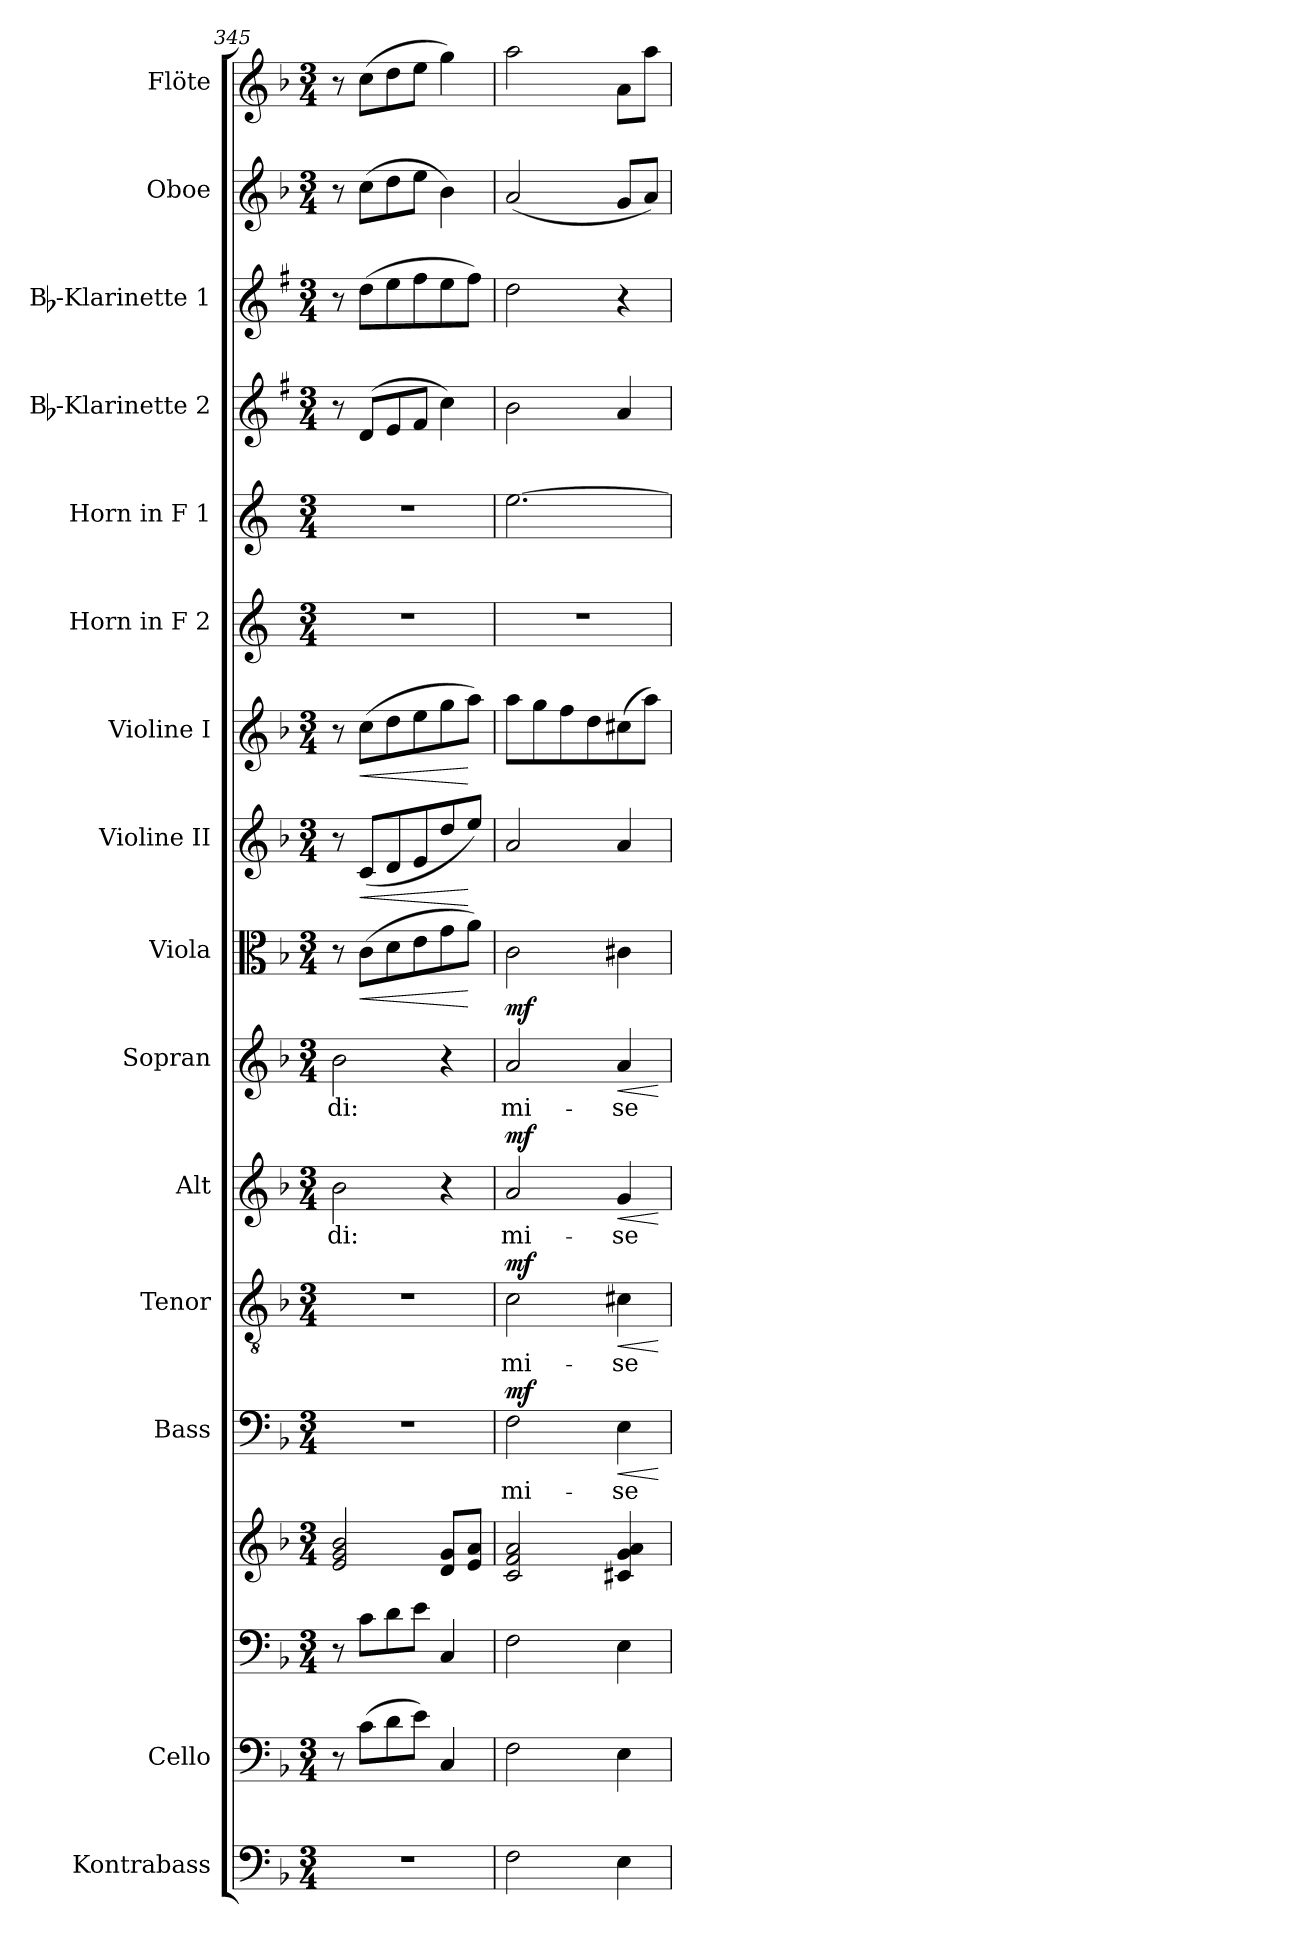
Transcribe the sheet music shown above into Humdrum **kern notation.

**kern	**kern	**kern	**kern	**kern	**text	**dynam	**kern	**text	**dynam	**kern	**text	**dynam	**kern	**text	**dynam	**kern	**dynam	**kern	**dynam	**kern	**dynam	**kern	**kern	**kern	**kern	**kern	**kern
*part16	*part15	*part14	*part14	*part13	*part13	*part13	*part12	*part12	*part12	*part11	*part11	*part11	*part10	*part10	*part10	*part9	*part9	*part8	*part8	*part7	*part7	*part6	*part5	*part4	*part3	*part2	*part1
*staff17	*staff16	*staff15	*staff14	*staff13	*staff13	*staff13	*staff12	*staff12	*staff12	*staff11	*staff11	*staff11	*staff10	*staff10	*staff10	*staff9	*staff9	*staff8	*staff8	*staff7	*staff7	*staff6	*staff5	*staff4	*staff3	*staff2	*staff1
*I"Kontrabass	*I"Cello	*	*	*I"Bass	*	*	*I"Tenor	*	*	*I"Alt	*	*	*I"Sopran	*	*	*I"Viola	*	*I"Violine II	*	*I"Violine I	*	*I"Horn in F 2	*I"Horn in F 1	*I"Bb-Klarinette 2	*I"Bb-Klarinette 1	*I"Oboe	*I"Flöte
*I'Kb.	*	*	*	*I'B.	*	*	*I'T.	*	*	*I'A.	*	*	*I'S.	*	*	*I'Vla.	*	*I'Vl. II	*	*I'Vl. I	*	*	*	*I'Bb Kl. 2	*I'Bb Kl. 1	*I'Ob.	*I'Fl.
*clefF4	*clefF4	*clefF4	*clefG2	*clefF4	*	*	*clefGv2	*	*	*clefG2	*	*	*clefG2	*	*	*clefC3	*	*clefG2	*	*clefG2	*	*clefG2	*clefG2	*clefG2	*clefG2	*clefG2	*clefG2
*ITrd7c12	*	*	*	*	*	*	*	*	*	*	*	*	*	*	*	*	*	*	*	*	*	*ITrd4c7	*ITrd4c7	*ITrd1c2	*ITrd1c2	*	*
*k[b-]	*k[b-]	*k[b-]	*k[b-]	*k[b-]	*	*	*k[b-]	*	*	*k[b-]	*	*	*k[b-]	*	*	*k[b-]	*	*k[b-]	*	*k[b-]	*	*k[b-]	*k[b-]	*k[b-]	*k[b-]	*k[b-]	*k[b-]
*F:	*F:	*F:	*F:	*F:	*	*	*F:	*	*	*F:	*	*	*F:	*	*	*F:	*	*F:	*	*F:	*	*F:	*F:	*F:	*F:	*F:	*F:
*M3/4	*M3/4	*M3/4	*M3/4	*M3/4	*	*	*M3/4	*	*	*M3/4	*	*	*M3/4	*	*	*M3/4	*	*M3/4	*	*M3/4	*	*M3/4	*M3/4	*M3/4	*M3/4	*M3/4	*M3/4
=345	=345	=345	=345	=345	=345	=345	=345	=345	=345	=345	=345	=345	=345	=345	=345	=345	=345	=345	=345	=345	=345	=345	=345	=345	=345	=345	=345
!	!	!	!	!	!	!	!	!	!	!	!LO:LY:b	!	!	!LO:LY:b	!	!	!	!	!	!	!	!	!	!	!	!	!
2.r	8r	8r	2e/ 2g/ 2b-/	2.r	.	.	2.r	.	.	2b-\	-di:	.	2b-\	-di:	.	8r	.	8r	.	8r	.	2.r	2.r	8r	8r	8r	8r
!	!	!	!	!	!	!	!	!	!	!	!	!	!	!	!	!	!LO:HP:b	!	!LO:HP:b	!	!LO:HP:b	!	!	!	!	!	!
.	(>8c\L	8c\L	.	.	.	.	.	.	.	.	.	.	.	.	.	(>8c\L	<	(<8c/L	<	(>8cc\L	<	.	.	(>8c/L	(>8cc\L	(>8cc\L	(>8cc\L
.	8d\	8d\	.	.	.	.	.	.	.	.	.	.	.	.	.	8d\	.	8d/	.	8dd\	.	.	.	8d/	8dd\	8dd\	8dd\
.	8e\J)	8e\J	.	.	.	.	.	.	.	.	.	.	.	.	.	8e\	.	8e/	.	8ee\	.	.	.	8e/J	8ee\	8ee\J	8ee\J
.	4C/	4C/	8d/ 8g/L	.	.	.	.	.	.	4r	.	.	4r	.	.	8g\	.	8dd/	.	8gg\	.	.	.	4b-\)	8dd\	4b-\)	4gg\)
.	.	.	8e/ 8a/J	.	.	.	.	.	.	.	.	.	.	.	.	8a\J)	[	8ee/J)	[	8aa\J)	[	.	.	.	8ee\J)	.	.
=346	=346	=346	=346	=346	=346	=346	=346	=346	=346	=346	=346	=346	=346	=346	=346	=346	=346	=346	=346	=346	=346	=346	=346	=346	=346	=346	=346
!	!	!	!	!	!LO:LY:b	!LO:DY:a	!	!LO:LY:b	!LO:DY:a	!	!LO:LY:b	!LO:DY:a	!	!LO:LY:b	!LO:DY:a	!	!	!	!	!	!	!	!	!	!	!	!
2FF\	2F\	2F\	2c/ 2f/ 2a/	2F\	mi-	mf	2c\	mi-	mf	2a/	mi-	mf	2a/	mi-	mf	2c\	.	2a/	.	8aa\L	.	2.r	[2.a\	2a\	2cc\	(<2a/	2aa\
.	.	.	.	.	.	.	.	.	.	.	.	.	.	.	.	.	.	.	.	8gg\	.	.	.	.	.	.	.
.	.	.	.	.	.	.	.	.	.	.	.	.	.	.	.	.	.	.	.	8ff\	.	.	.	.	.	.	.
.	.	.	.	.	.	.	.	.	.	.	.	.	.	.	.	.	.	.	.	8dd\	.	.	.	.	.	.	.
!	!	!	!	!	!LO:LY:b	!LO:HP:b	!	!LO:LY:b	!LO:HP:b	!	!LO:LY:b	!LO:HP:b	!	!LO:LY:b	!LO:HP:b	!	!	!	!	!	!	!	!	!	!	!	!
4EE\	4E\	4E\	4c#X/ 4g/ 4a/	4E\	-se-	<	4c#X\	-se-	<	4g/	-se-	<	4a/	-se-	<	4c#X\	.	4a/	.	(>8cc#X\	.	.	.	4g/	4r	8g/L	8a\L
.	.	.	.	.	.	.	.	.	.	.	.	.	.	.	.	.	.	.	.	8aa\J)	.	.	.	.	.	8a/J)	8aa\J
.	.	.	.	.	.	[	.	.	[	.	.	[	.	.	[	.	.	.	.	.	.	.	.	.	.	.	.
=	=	=	=	=	=	=	=	=	=	=	=	=	=	=	=	=	=	=	=	=	=	=	=	=	=	=	=
*-	*-	*-	*-	*-	*-	*-	*-	*-	*-	*-	*-	*-	*-	*-	*-	*-	*-	*-	*-	*-	*-	*-	*-	*-	*-	*-	*-
